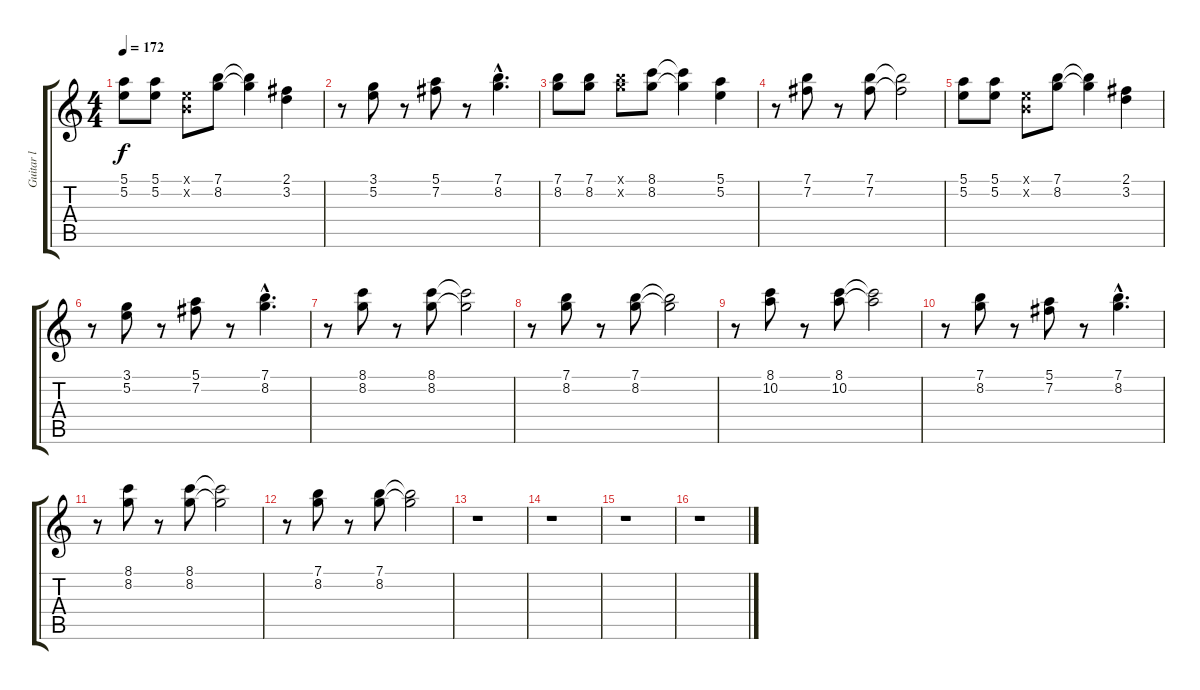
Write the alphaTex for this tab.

\track ("Guitar l" "Guitar l") {instrument acousticguitarsteel}
\staff {score tabs}
\tuning (E4 B3 G3 D3 A2 E2) {hide}
\ts (4 4)
\tempo 172
\clef g2
\ks c
(5.1 5.2).8{dy f} (5.1 5.2).8 (0.1{x} 0.2{x}).8 (7.1 8.2).8 (7.1{t} 8.2{t}).4 (2.1 3.2).4 |
r.8 (3.1 5.2).8 r.8 (5.1 7.2).8 r.8 (7.1{hac} 8.2{hac}).4{d} |
(7.1 8.2).8 (7.1 8.2).8 (7.1{x} 8.2{x}).8 (8.1 8.2).8 (8.1{t} 8.2{t}).4 (5.1 5.2).4 |
r.8 (7.1 7.2).8 r.8 (7.1 7.2).8 (7.1{t} 7.2{t}).2 |
(5.1 5.2).8 (5.1 5.2).8 (0.1{x} 0.2{x}).8 (7.1 8.2).8 (7.1{t} 8.2{t}).4 (2.1 3.2).4 |
r.8 (3.1 5.2).8 r.8 (5.1 7.2).8 r.8 (7.1{hac} 8.2{hac}).4{d} |
r.8 (8.1 8.2).8 r.8 (8.1 8.2).8 (8.1{t} 8.2{t}).2 |
r.8 (7.1 8.2).8 r.8 (7.1 8.2).8 (7.1{t} 8.2{t}).2 |
r.8 (8.1 10.2).8 r.8 (8.1 10.2).8 (8.1{t} 10.2{t}).2 |
r.8 (7.1 8.2).8 r.8 (5.1 7.2).8 r.8 (7.1{hac} 8.2{hac}).4{d} |
r.8 (8.1 8.2).8 r.8 (8.1 8.2).8 (8.1{t} 8.2{t}).2 |
r.8 (7.1 8.2).8 r.8 (7.1 8.2).8 (7.1{t} 8.2{t}).2 |
r.1 |
r.1 |
r.1 |
r.1
